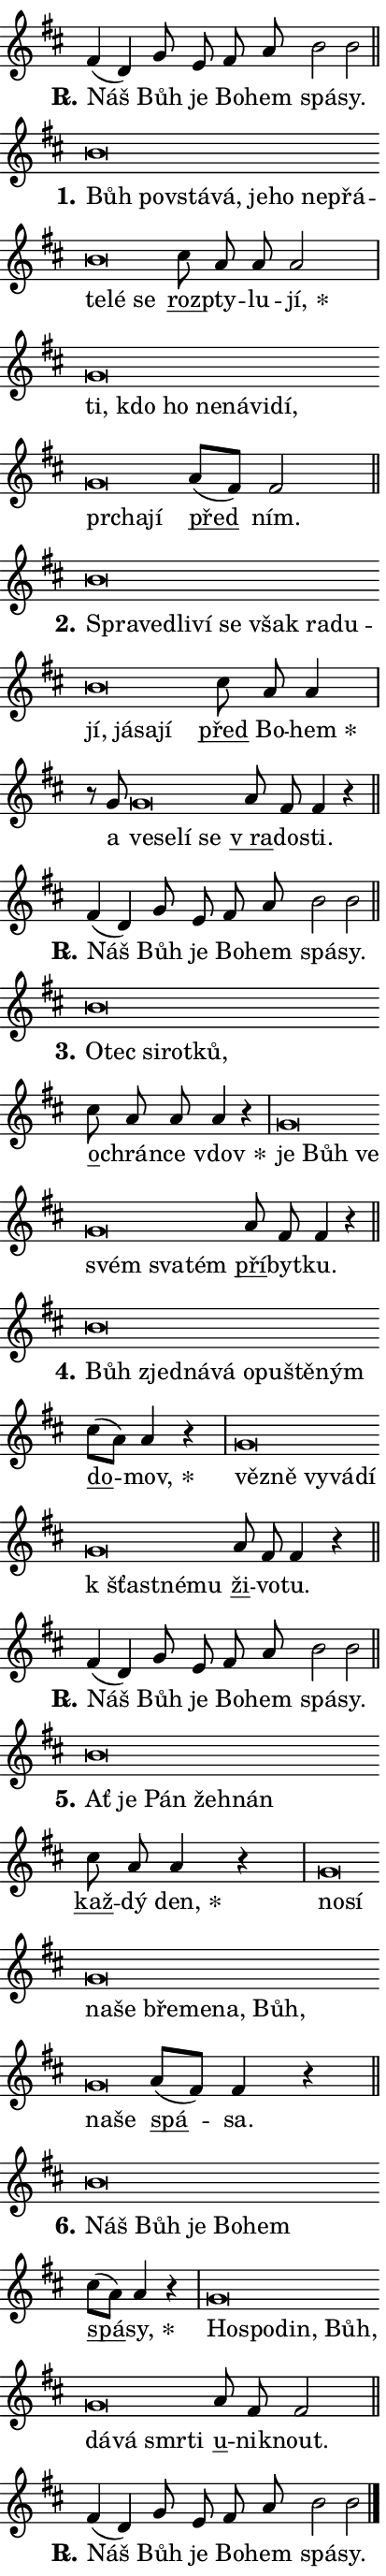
\version "2.24.0"
\header { tagline = "" }
\paper {
  indent = 0\cm
  top-margin = 0\cm
  right-margin = 0.13\cm % to fit lyric hyphens
  bottom-margin = 0\cm
  left-margin = 0\cm
  paper-width = 7\cm
  page-breaking = #ly:one-page-breaking
  system-system-spacing.basic-distance = #11
  score-system-spacing.basic-distance = #11
  ragged-last = ##f
}


%% Author: Thomas Morley
%% https://lists.gnu.org/archive/html/lilypond-user/2020-05/msg00002.html
#(define (line-position grob)
"Returns position of @var[grob} in current system:
   @code{'start}, if at first time-step
   @code{'end}, if at last time-step
   @code{'middle} otherwise
"
  (let* ((col (ly:item-get-column grob))
         (ln (ly:grob-object col 'left-neighbor))
         (rn (ly:grob-object col 'right-neighbor))
         (col-to-check-left (if (ly:grob? ln) ln col))
         (col-to-check-right (if (ly:grob? rn) rn col))
         (break-dir-left
           (and
             (ly:grob-property col-to-check-left 'non-musical #f)
             (ly:item-break-dir col-to-check-left)))
         (break-dir-right
           (and
             (ly:grob-property col-to-check-right 'non-musical #f)
             (ly:item-break-dir col-to-check-right))))
        (cond ((eqv? 1 break-dir-left) 'start)
              ((eqv? -1 break-dir-right) 'end)
              (else 'middle))))

#(define (tranparent-at-line-position vctor)
  (lambda (grob)
  "Relying on @code{line-position} select the relevant enry from @var{vctor}.
Used to determine transparency,"
    (case (line-position grob)
      ((end) (not (vector-ref vctor 0)))
      ((middle) (not (vector-ref vctor 1)))
      ((start) (not (vector-ref vctor 2))))))

noteHeadBreakVisibility =
#(define-music-function (break-visibility)(vector?)
"Makes @code{NoteHead}s transparent relying on @var{break-visibility}"
#{
  \override NoteHead.transparent =
    #(tranparent-at-line-position break-visibility)
#})

#(define delete-ledgers-for-transparent-note-heads
  (lambda (grob)
    "Reads whether a @code{NoteHead} is transparent.
If so this @code{NoteHead} is removed from @code{'note-heads} from
@var{grob}, which is supposed to be @code{LedgerLineSpanner}.
As a result ledgers are not printed for this @code{NoteHead}"
    (let* ((nhds-array (ly:grob-object grob 'note-heads))
           (nhds-list
             (if (ly:grob-array? nhds-array)
                 (ly:grob-array->list nhds-array)
                 '()))
           ;; Relies on the transparent-property being done before
           ;; Staff.LedgerLineSpanner.after-line-breaking is executed.
           ;; This is fragile ...
           (to-keep
             (remove
               (lambda (nhd)
                 (ly:grob-property nhd 'transparent #f))
               nhds-list)))
      ;; TODO find a better method to iterate over grob-arrays, similiar
      ;; to filter/remove etc for lists
      ;; For now rebuilt from scratch
      (set! (ly:grob-object grob 'note-heads)  '())
      (for-each
        (lambda (nhd)
          (ly:pointer-group-interface::add-grob grob 'note-heads nhd))
        to-keep))))

squashNotes = {
  \override NoteHead.X-extent = #'(-0.2 . 0.2)
  \override NoteHead.Y-extent = #'(-0.75 . 0)
  \override NoteHead.stencil =
    #(lambda (grob)
       (let ((pos (ly:grob-property grob 'staff-position)))
         (begin
           (if (< pos -7) (display "ERROR: Lower brevis then expected\n") (display "OK: Expected brevis position\n"))
           (if (<= pos -6) ly:text-interface::print ly:note-head::print))))
}
unSquashNotes = {
  \revert NoteHead.X-extent
  \revert NoteHead.Y-extent
  \revert NoteHead.stencil
}

hideNotes = \noteHeadBreakVisibility #begin-of-line-visible
unHideNotes = \noteHeadBreakVisibility #all-visible

% work-around for resetting accidentals
% https://lilypond.org/doc/v2.23/Documentation/notation/displaying-rhythms#unmetered-music
cadenzaMeasure = {
  \cadenzaOff
  \partial 1024 s1024
  \cadenzaOn
}

#(define-markup-command (accent layout props text) (markup?)
  "Underline accented syllable"
  (interpret-markup layout props
    #{\markup \override #'(offset . 4.3) \underline { #text }#}))

responsum = \markup \concat {
  "R" \hspace #-1.05 \path #0.1 #'((moveto 0 0.07) (lineto 0.9 0.8)) \hspace #0.05 "."
}

spaceSize = #0.6828661417322834 % exact space size for TeX Gyre Schola

\layout {
  \context {
    \Staff
    \remove "Time_signature_engraver"
    \override LedgerLineSpanner.after-line-breaking = #delete-ledgers-for-transparent-note-heads
  }
  \context {
    \Lyrics {
      \override LyricSpace.minimum-distance = \spaceSize
      \override LyricText.font-name = #"TeX Gyre Schola"
      \override LyricText.font-size = 1
      \override StanzaNumber.font-name = #"TeX Gyre Schola Bold"
      \override StanzaNumber.font-size = 1
    }
  }
  \context {
    \Score 
    \override NoteHead.text =
      #(lambda (grob) 
        (let ((pos (ly:grob-property grob 'staff-position)))
          #{\markup {
            \combine
              \halign #-0.55 \raise #(if (= pos -6) 0 0.5) \override #'(thickness . 2) \draw-line #'(3.2 . 0)
              \musicglyph "noteheads.sM1"
          }#}))
  }
}

% magnetic-lyrics.ily
%
%   written by
%     Jean Abou Samra <jean@abou-samra.fr>
%     Werner Lemberg <wl@gnu.org>
%
%   adapted by
%     Jiri Hon <jiri.hon@gmail.com>
%
% Version 2022-Apr-15

% https://www.mail-archive.com/lilypond-user@gnu.org/msg149350.html

#(define (Left_hyphen_pointer_engraver context)
   "Collect syllable-hyphen-syllable occurrences in lyrics and store
them in properties.  This engraver only looks to the left.  For
example, if the lyrics input is @code{foo -- bar}, it does the
following.

@itemize @bullet
@item
Set the @code{text} property of the @code{LyricHyphen} grob between
@q{foo} and @q{bar} to @code{foo}.

@item
Set the @code{left-hyphen} property of the @code{LyricText} grob with
text @q{foo} to the @code{LyricHyphen} grob between @q{foo} and
@q{bar}.
@end itemize

Use this auxiliary engraver in combination with the
@code{lyric-@/text::@/apply-@/magnetic-@/offset!} hook."
   (let ((hyphen #f)
         (text #f))
     (make-engraver
      (acknowledgers
       ((lyric-syllable-interface engraver grob source-engraver)
        (set! text grob)))
      (end-acknowledgers
       ((lyric-hyphen-interface engraver grob source-engraver)
        ;(when (not (grob::has-interface grob 'lyric-space-interface))
          (set! hyphen grob)));)
      ((stop-translation-timestep engraver)
       (when (and text hyphen)
         (ly:grob-set-object! text 'left-hyphen hyphen))
       (set! text #f)
       (set! hyphen #f)))))

#(define (lyric-text::apply-magnetic-offset! grob)
   "If the space between two syllables is less than the value in
property @code{LyricText@/.details@/.squash-threshold}, move the right
syllable to the left so that it gets concatenated with the left
syllable.

Use this function as a hook for
@code{LyricText@/.after-@/line-@/breaking} if the
@code{Left_@/hyphen_@/pointer_@/engraver} is active."
   (let ((hyphen (ly:grob-object grob 'left-hyphen #f)))
     (when hyphen
       (let ((left-text (ly:spanner-bound hyphen LEFT)))
         (when (grob::has-interface left-text 'lyric-syllable-interface)
           (let* ((common (ly:grob-common-refpoint grob left-text X))
                  (this-x-ext (ly:grob-extent grob common X))
                  (left-x-ext
                   (begin
                     ;; Trigger magnetism for left-text.
                     (ly:grob-property left-text 'after-line-breaking)
                     (ly:grob-extent left-text common X)))
                  ;; `delta` is the gap width between two syllables.
                  (delta (- (interval-start this-x-ext)
                            (interval-end left-x-ext)))
                  (details (ly:grob-property grob 'details))
                  (threshold (assoc-get 'squash-threshold details 0.2)))
             (when (< delta threshold)
               (let* (;; We have to manipulate the input text so that
                      ;; ligatures crossing syllable boundaries are not
                      ;; disabled.  For languages based on the Latin
                      ;; script this is essentially a beautification.
                      ;; However, for non-Western scripts it can be a
                      ;; necessity.
                      (lt (ly:grob-property left-text 'text))
                      (rt (ly:grob-property grob 'text))
                      (is-space (grob::has-interface hyphen 'lyric-space-interface))
                      (space (if is-space " " ""))
                      (extra-delta (if is-space spaceSize 0))
                      ;; Append new syllable.
                      (ltrt-space (if (and (string? lt) (string? rt))
                                (string-append lt space rt)
                                (make-concat-markup (list lt space rt))))
                      ;; Right-align `ltrt` to the right side.
                      (ltrt-space-markup (grob-interpret-markup
                               grob
                               (make-translate-markup
                                (cons (interval-length this-x-ext) 0)
                                (make-right-align-markup ltrt-space)))))
                 (begin
                   ;; Don't print `left-text`.
                   (ly:grob-set-property! left-text 'stencil #f)
                   ;; Set text and stencil (which holds all collected
                   ;; syllables so far) and shift it to the left.
                   (ly:grob-set-property! grob 'text ltrt-space)
                   (ly:grob-set-property! grob 'stencil ltrt-space-markup)
                   (ly:grob-translate-axis! grob (- (- delta extra-delta)) X))))))))))


#(define (lyric-hyphen::displace-bounds-first grob)
   ;; Make very sure this callback isn't triggered too early.
   (let ((left (ly:spanner-bound grob LEFT))
         (right (ly:spanner-bound grob RIGHT)))
     (ly:grob-property left 'after-line-breaking)
     (ly:grob-property right 'after-line-breaking)
     (ly:lyric-hyphen::print grob)))

squashThreshold = #0.4

\layout {
  \context {
    \Lyrics
    \consists #Left_hyphen_pointer_engraver
    \override LyricText.after-line-breaking =
      #lyric-text::apply-magnetic-offset!
    \override LyricHyphen.stencil = #lyric-hyphen::displace-bounds-first
    \override LyricText.details.squash-threshold = \squashThreshold
    \override LyricHyphen.minimum-distance = 0
    \override LyricHyphen.minimum-length = \squashThreshold
  }
}

squashText = \override LyricText.details.squash-threshold = 9999
unSquashText = \override LyricText.details.squash-threshold = \squashThreshold

leftText = \override LyricText.self-alignment-X = #LEFT
unLeftText = \revert LyricText.self-alignment-X

starOffset = #(lambda (grob) 
                (let ((x_offset (ly:self-alignment-interface::aligned-on-x-parent grob)))
                  (if (= x_offset 0) 0 (+ x_offset 1.2))))

star = #(define-music-function (syllable)(string?)
"Append star separator at the end of a syllable"
#{
  \once \override LyricText.X-offset = #starOffset
  \lyricmode { \markup {
    #syllable
    \override #'((font-name . "TeX Gyre Schola Bold")) \hspace #0.2 \lower #0.65 \larger "*"
  } }
#})

starAccent = #(define-music-function (syllable)(string?)
"Append star separator at the end of a syllable and make accent"
#{
  \once \override LyricText.X-offset = #starOffset
  \lyricmode { \markup {
    \accent #syllable
    \override #'((font-name . "TeX Gyre Schola Bold")) \hspace #0.2 \lower #0.65 \larger "*"
  } }
#})

breath = #(define-music-function (syllable)(string?)
"Append breathing indicator at the end of a syllable"
#{
  \lyricmode { \markup { #syllable "+" } }
#})

optionalBreath = #(define-music-function (syllable)(string?)
"Append optional breathing indicator at the end of a syllable"
#{
  \lyricmode { \markup { #syllable "(+)" } }
#})


\score {
    <<
        \new Voice = "melody" { \cadenzaOn \key d \major \relative { fis'4( d) g8 e fis a \bar "" b2 b \cadenzaMeasure \bar "||" \break } }
        \new Lyrics \lyricsto "melody" { \lyricmode { \set stanza = \responsum
Náš Bůh je Bo -- hem spá -- sy. } }
    >>
    \layout {}
}

\score {
    <<
        \new Voice = "melody" { \cadenzaOn \key d \major \relative { \squashNotes b'\breve*1/16 \hideNotes \breve*1/16 \bar "" \breve*1/16 \bar "" \breve*1/16 \bar "" \breve*1/16 \bar "" \breve*1/16 \bar "" \breve*1/16 \bar "" \breve*1/16 \bar "" \breve*1/16 \bar "" \breve*1/16 \breve*1/16 \bar "" \unHideNotes \unSquashNotes \bar "" cis8 a a a2 \cadenzaMeasure \bar "|" \squashNotes g\breve*1/16 \hideNotes \breve*1/16 \bar "" \breve*1/16 \bar "" \breve*1/16 \bar "" \breve*1/16 \bar "" \breve*1/16 \bar "" \breve*1/16 \bar "" \breve*1/16 \bar "" \breve*1/16 \breve*1/16 \bar "" \unHideNotes \unSquashNotes \bar "" a8[( fis)] fis2 \cadenzaMeasure \bar "||" \break } }
        \new Lyrics \lyricsto "melody" { \lyricmode { \set stanza = "1."
\leftText Bůh \squashText po -- vstá -- vá, je -- ho ne -- přá -- te -- lé se \unLeftText \unSquashText \markup \accent roz -- pty -- lu -- \star jí, \leftText ti, \squashText kdo ho ne -- ná -- vi -- dí, pr -- cha -- jí \unLeftText \unSquashText \markup \accent před ním. } }
    >>
    \layout {}
}

\score {
    <<
        \new Voice = "melody" { \cadenzaOn \key d \major \relative { \squashNotes b'\breve*1/16 \hideNotes \breve*1/16 \bar "" \breve*1/16 \bar "" \breve*1/16 \bar "" \breve*1/16 \bar "" \breve*1/16 \bar "" \breve*1/16 \bar "" \breve*1/16 \bar "" \breve*1/16 \bar "" \breve*1/16 \bar "" \breve*1/16 \breve*1/16 \bar "" \unHideNotes \unSquashNotes \bar "" cis8 a a4 \cadenzaMeasure \bar "|" r8 g8 \squashNotes g\breve*1/16 \hideNotes \breve*1/16 \bar "" \breve*1/16 \breve*1/16 \bar "" \unHideNotes \unSquashNotes \bar "" a8 fis fis4 r \cadenzaMeasure \bar "||" \break } }
        \new Lyrics \lyricsto "melody" { \lyricmode { \set stanza = "2."
\leftText Spra -- \squashText ve -- dli -- ví se však ra -- du -- jí, já -- sa -- jí \unLeftText \unSquashText \markup \accent před Bo -- \star hem a \leftText ve -- \squashText se -- lí se \unLeftText \unSquashText \markup \accent "v ra" -- do -- sti. } }
    >>
    \layout {}
}

\score {
    <<
        \new Voice = "melody" { \cadenzaOn \key d \major \relative { fis'4( d) g8 e fis a \bar "" b2 b \cadenzaMeasure \bar "||" \break } }
        \new Lyrics \lyricsto "melody" { \lyricmode { \set stanza = \responsum
Náš Bůh je Bo -- hem spá -- sy. } }
    >>
    \layout {}
}

\score {
    <<
        \new Voice = "melody" { \cadenzaOn \key d \major \relative { \squashNotes b'\breve*1/16 \hideNotes \breve*1/16 \bar "" \breve*1/16 \bar "" \breve*1/16 \breve*1/16 \bar "" \unHideNotes \unSquashNotes \bar "" cis8 a a a4 r \cadenzaMeasure \bar "|" \squashNotes g\breve*1/16 \hideNotes \breve*1/16 \bar "" \breve*1/16 \bar "" \breve*1/16 \bar "" \breve*1/16 \breve*1/16 \bar "" \unHideNotes \unSquashNotes \bar "" a8 fis fis4 r \cadenzaMeasure \bar "||" \break } }
        \new Lyrics \lyricsto "melody" { \lyricmode { \set stanza = "3."
\leftText O -- \squashText tec si -- rot -- ků, \unLeftText \unSquashText \markup \accent o -- chrán -- ce \star vdov \leftText je \squashText Bůh ve svém sva -- tém \unLeftText \unSquashText \markup \accent pří -- byt -- ku. } }
    >>
    \layout {}
}

\score {
    <<
        \new Voice = "melody" { \cadenzaOn \key d \major \relative { \squashNotes b'\breve*1/16 \hideNotes \breve*1/16 \bar "" \breve*1/16 \bar "" \breve*1/16 \bar "" \breve*1/16 \bar "" \breve*1/16 \bar "" \breve*1/16 \breve*1/16 \bar "" \unHideNotes \unSquashNotes \bar "" cis8[( a)] a4 r \cadenzaMeasure \bar "|" \squashNotes g\breve*1/16 \hideNotes \breve*1/16 \bar "" \breve*1/16 \bar "" \breve*1/16 \bar "" \breve*1/16 \bar "" \breve*1/16 \bar "" \breve*1/16 \breve*1/16 \bar "" \unHideNotes \unSquashNotes \bar "" a8 fis fis4 r \cadenzaMeasure \bar "||" \break } }
        \new Lyrics \lyricsto "melody" { \lyricmode { \set stanza = "4."
\leftText Bůh \squashText zjed -- ná -- vá o -- pu -- ště -- ným \unLeftText \unSquashText \markup \accent do -- \star mov, \leftText věz -- \squashText ně vy -- vá -- dí "k šťast" -- né -- mu \unLeftText \unSquashText \markup \accent ži -- vo -- tu. } }
    >>
    \layout {}
}

\score {
    <<
        \new Voice = "melody" { \cadenzaOn \key d \major \relative { fis'4( d) g8 e fis a \bar "" b2 b \cadenzaMeasure \bar "||" \break } }
        \new Lyrics \lyricsto "melody" { \lyricmode { \set stanza = \responsum
Náš Bůh je Bo -- hem spá -- sy. } }
    >>
    \layout {}
}

\score {
    <<
        \new Voice = "melody" { \cadenzaOn \key d \major \relative { \squashNotes b'\breve*1/16 \hideNotes \breve*1/16 \bar "" \breve*1/16 \bar "" \breve*1/16 \breve*1/16 \bar "" \unHideNotes \unSquashNotes \bar "" cis8 a a4 r \cadenzaMeasure \bar "|" \squashNotes g\breve*1/16 \hideNotes \breve*1/16 \bar "" \breve*1/16 \bar "" \breve*1/16 \bar "" \breve*1/16 \bar "" \breve*1/16 \bar "" \breve*1/16 \bar "" \breve*1/16 \bar "" \breve*1/16 \breve*1/16 \bar "" \unHideNotes \unSquashNotes \bar "" a8[( fis)] fis4 r \cadenzaMeasure \bar "||" \break } }
        \new Lyrics \lyricsto "melody" { \lyricmode { \set stanza = "5."
\leftText Ať \squashText je Pán žeh -- nán \unLeftText \unSquashText \markup \accent kaž -- dý \star den, \leftText no -- \squashText sí na -- še bře -- me -- na, Bůh, na -- še \unLeftText \unSquashText \markup \accent spá -- sa. } }
    >>
    \layout {}
}

\score {
    <<
        \new Voice = "melody" { \cadenzaOn \key d \major \relative { \squashNotes b'\breve*1/16 \hideNotes \breve*1/16 \bar "" \breve*1/16 \bar "" \breve*1/16 \breve*1/16 \bar "" \unHideNotes \unSquashNotes \bar "" cis8[( a)] a4 r \cadenzaMeasure \bar "|" \squashNotes g\breve*1/16 \hideNotes \breve*1/16 \bar "" \breve*1/16 \bar "" \breve*1/16 \bar "" \breve*1/16 \bar "" \breve*1/16 \bar "" \breve*1/16 \breve*1/16 \bar "" \unHideNotes \unSquashNotes \bar "" a8 fis fis2 \cadenzaMeasure \bar "||" \break } }
        \new Lyrics \lyricsto "melody" { \lyricmode { \set stanza = "6."
\leftText Náš \squashText Bůh je Bo -- hem \unLeftText \unSquashText \markup \accent spá -- \star sy, \leftText Ho -- \squashText spo -- din, Bůh, dá -- vá smr -- ti \unLeftText \unSquashText \markup \accent u -- nik -- nout. } }
    >>
    \layout {}
}

\score {
    <<
        \new Voice = "melody" { \cadenzaOn \key d \major \relative { fis'4( d) g8 e fis a \bar "" b2 b \cadenzaMeasure \bar "||" \break } \bar "|." }
        \new Lyrics \lyricsto "melody" { \lyricmode { \set stanza = \responsum
Náš Bůh je Bo -- hem spá -- sy. } }
    >>
    \layout {}
}
